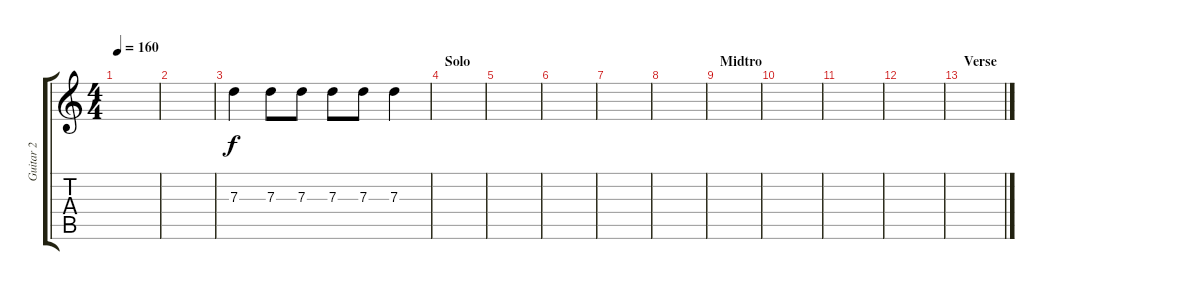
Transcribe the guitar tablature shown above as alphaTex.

\track ("Guitar 2" "Guitar 2") {instrument overdrivenguitar}
\staff {score tabs}
\tuning (E4 B3 G3 D3 A2 E2) {hide}
\ts (4 4)
\tempo 160
\clef g2
\ks c
|
|
7.3.4 7.3.8 7.3.8 7.3.8 7.3.8 7.3.4 |
\section ("" "Solo")
|
|
|
|
|
\section ("" "Midtro")
|
|
|
|
\section ("" "Verse")
